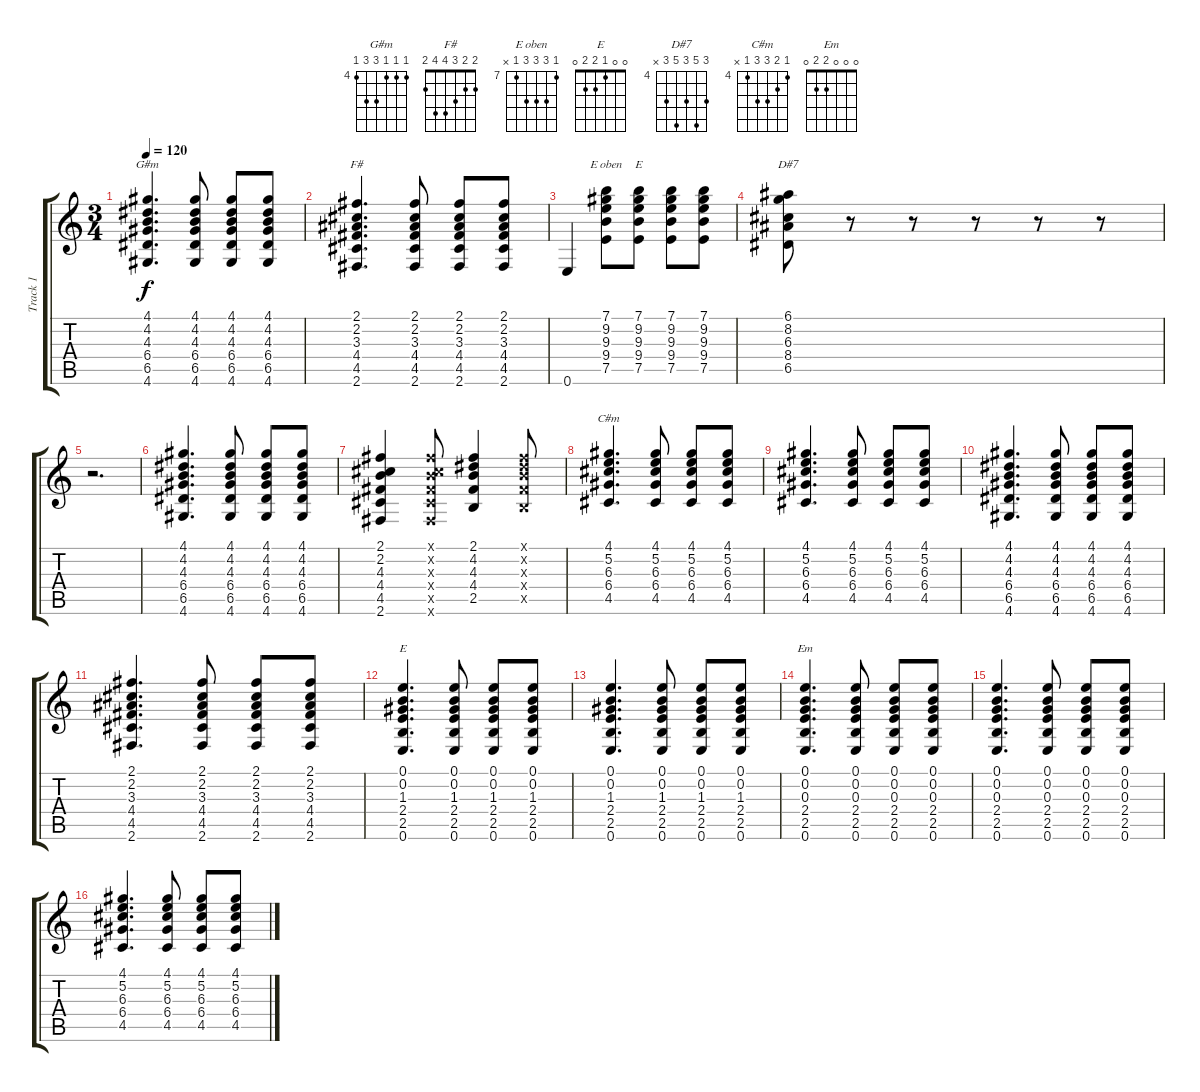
\track ("Track 1" "Track 1") {instrument acousticguitarsteel}
\staff {score tabs}
\tuning (E4 B3 G3 D3 A2 E2) {hide}
\chord ("G#m" 4 4 4 6 6 4) {firstfret 4}
\chord ("F#" 2 2 3 4 4 2)
\chord ("E oben" 7 9 9 9 7 x) {firstfret 7}
\chord ("E" 7 9 9 9 7 x) {firstfret 7}
\chord ("D#7" 6 8 6 8 6 x) {firstfret 4}
\chord ("C#m" 4 5 6 6 4 x) {firstfret 4}
\chord ("E" 0 0 1 2 2 0)
\chord ("Em" 0 0 0 2 2 0)
\ts (3 4)
\tempo 120
\clef g2
\ks c
(4.1 4.2 4.3 6.4 6.5 4.6).4{d ch "G#m" dy f} (4.1 4.2 4.3 6.4 6.5 4.6).8 (4.1 4.2 4.3 6.4 6.5 4.6).8 (4.1 4.2 4.3 6.4 6.5 4.6).8 |
(2.1 2.2 3.3 4.4 4.5 2.6).4{d ch "F#"} (2.1 2.2 3.3 4.4 4.5 2.6).8 (2.1 2.2 3.3 4.4 4.5 2.6).8 (2.1 2.2 3.3 4.4 4.5 2.6).8 |
0.6.4 (7.1 9.2 9.3 9.4 7.5).8{ch "E oben"} (7.1 9.2 9.3 9.4 7.5).8{ch "E"} (7.1 9.2 9.3 9.4 7.5).8 (7.1 9.2 9.3 9.4 7.5).8 |
(6.1 8.2 6.3 8.4 6.5).8{ch "D#7"} r.8 r.8 r.8 r.8 r.8 |
r.2{d} |
(4.1 4.2 4.3 6.4 6.5 4.6).4{d} (4.1 4.2 4.3 6.4 6.5 4.6).8 (4.1 4.2 4.3 6.4 6.5 4.6).8 (4.1 4.2 4.3 6.4 6.5 4.6).8 |
(2.1 2.2 4.3 4.4 4.5 2.6).4 (2.1{x} 2.2{x} 4.3{x} 4.4{x} 4.5{x} 2.6{x}).8 (2.1 4.2 4.3 4.4 2.5).4 (2.1{x} 4.2{x} 4.3{x} 4.4{x} 2.5{x}).8 |
(4.1 5.2 6.3 6.4 4.5).4{d ch "C#m"} (4.1 5.2 6.3 6.4 4.5).8 (4.1 5.2 6.3 6.4 4.5).8 (4.1 5.2 6.3 6.4 4.5).8 |
(4.1 5.2 6.3 6.4 4.5).4{d} (4.1 5.2 6.3 6.4 4.5).8 (4.1 5.2 6.3 6.4 4.5).8 (4.1 5.2 6.3 6.4 4.5).8 |
(4.1 4.2 4.3 6.4 6.5 4.6).4{d} (4.1 4.2 4.3 6.4 6.5 4.6).8 (4.1 4.2 4.3 6.4 6.5 4.6).8 (4.1 4.2 4.3 6.4 6.5 4.6).8 |
(2.1 2.2 3.3 4.4 4.5 2.6).4{d} (2.1 2.2 3.3 4.4 4.5 2.6).8 (2.1 2.2 3.3 4.4 4.5 2.6).8 (2.1 2.2 3.3 4.4 4.5 2.6).8 |
(0.1 0.2 1.3 2.4 2.5 0.6).4{d ch "E"} (0.1 0.2 1.3 2.4 2.5 0.6).8 (0.1 0.2 1.3 2.4 2.5 0.6).8 (0.1 0.2 1.3 2.4 2.5 0.6).8 |
(0.1 0.2 1.3 2.4 2.5 0.6).4{d} (0.1 0.2 1.3 2.4 2.5 0.6).8 (0.1 0.2 1.3 2.4 2.5 0.6).8 (0.1 0.2 1.3 2.4 2.5 0.6).8 |
(0.1 0.2 0.3 2.4 2.5 0.6).4{d ch "Em"} (0.1 0.2 0.3 2.4 2.5 0.6).8 (0.1 0.2 0.3 2.4 2.5 0.6).8 (0.1 0.2 0.3 2.4 2.5 0.6).8 |
(0.1 0.2 0.3 2.4 2.5 0.6).4{d} (0.1 0.2 0.3 2.4 2.5 0.6).8 (0.1 0.2 0.3 2.4 2.5 0.6).8 (0.1 0.2 0.3 2.4 2.5 0.6).8 |
(4.1 5.2 6.3 6.4 4.5).4{d} (4.1 5.2 6.3 6.4 4.5).8 (4.1 5.2 6.3 6.4 4.5).8 (4.1 5.2 6.3 6.4 4.5).8
